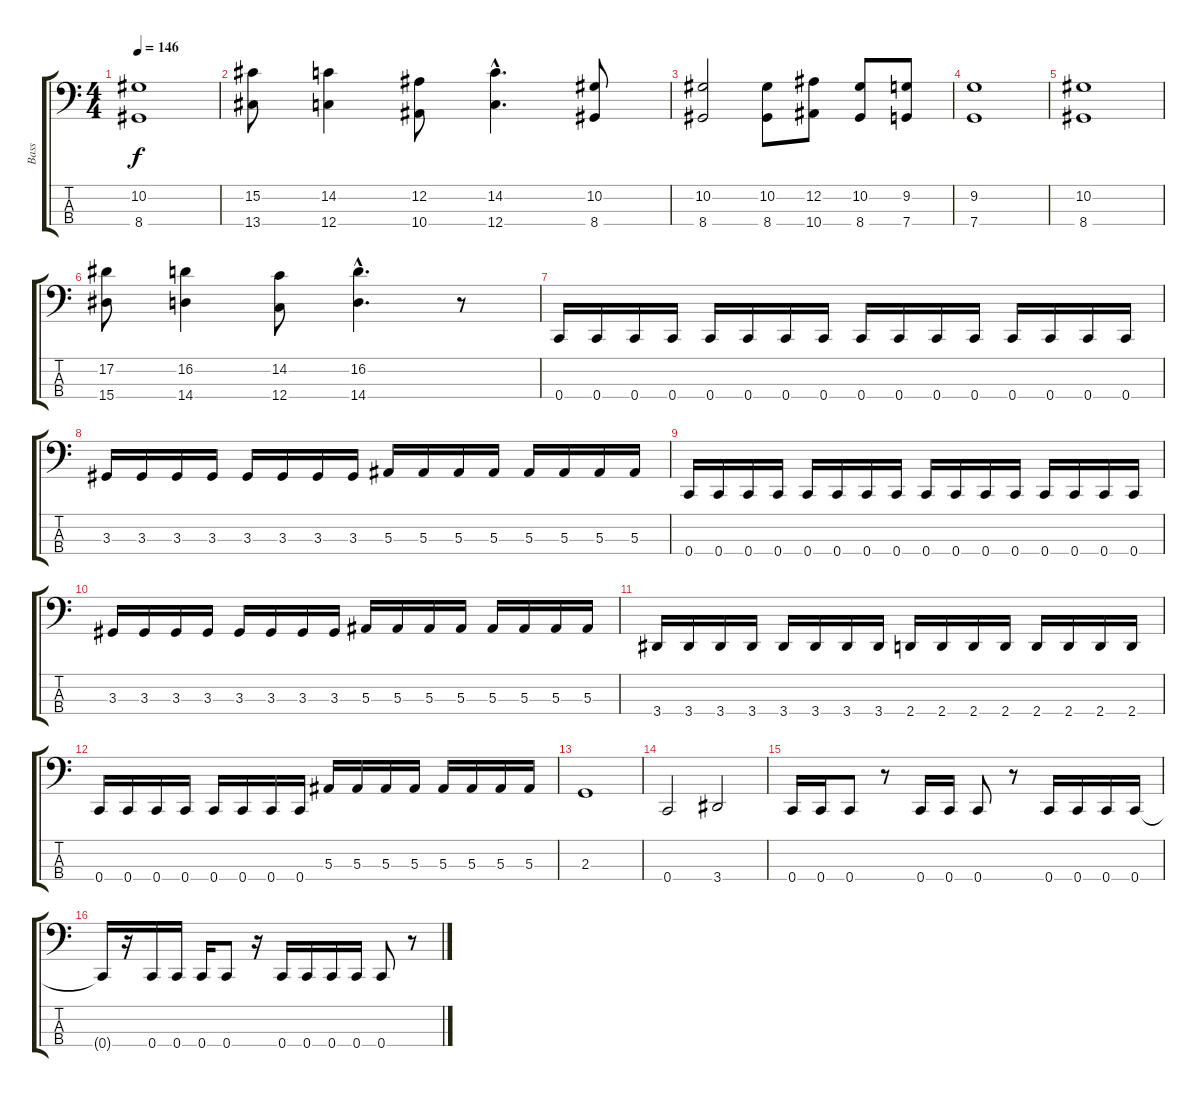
\track ("Bass" "Bass") {instrument electricbasspick}
\staff {score tabs}
\tuning (Eb2 Bb1 F1 C1) {hide}
\ts (4 4)
\tempo 146
\clef f4
\ks c
(10.2 8.4).1{dy f} |
(15.2 13.4).8 (14.2 12.4).4 (12.2 10.4).8 (14.2{hac} 12.4{hac}).4{d} (10.2 8.4).8 |
(10.2 8.4).2 (10.2 8.4).8 (12.2 10.4).8 (10.2 8.4).8 (9.2 7.4).8 |
(9.2 7.4).1 |
(10.2 8.4).1 |
(17.2 15.4).8 (16.2 14.4).4 (14.2 12.4).8 (16.2{hac} 14.4{hac}).4{d} r.8 |
0.4.16 0.4.16 0.4.16 0.4.16 0.4.16 0.4.16 0.4.16 0.4.16 0.4.16 0.4.16 0.4.16 0.4.16 0.4.16 0.4.16 0.4.16 0.4.16 |
3.3.16 3.3.16 3.3.16 3.3.16 3.3.16 3.3.16 3.3.16 3.3.16 5.3.16 5.3.16 5.3.16 5.3.16 5.3.16 5.3.16 5.3.16 5.3.16 |
0.4.16 0.4.16 0.4.16 0.4.16 0.4.16 0.4.16 0.4.16 0.4.16 0.4.16 0.4.16 0.4.16 0.4.16 0.4.16 0.4.16 0.4.16 0.4.16 |
3.3.16 3.3.16 3.3.16 3.3.16 3.3.16 3.3.16 3.3.16 3.3.16 5.3.16 5.3.16 5.3.16 5.3.16 5.3.16 5.3.16 5.3.16 5.3.16 |
3.4.16 3.4.16 3.4.16 3.4.16 3.4.16 3.4.16 3.4.16 3.4.16 2.4.16 2.4.16 2.4.16 2.4.16 2.4.16 2.4.16 2.4.16 2.4.16 |
0.4.16 0.4.16 0.4.16 0.4.16 0.4.16 0.4.16 0.4.16 0.4.16 5.3.16 5.3.16 5.3.16 5.3.16 5.3.16 5.3.16 5.3.16 5.3.16 |
2.3.1 |
0.4.2 3.4.2 |
0.4.16 0.4.16 0.4.8 r.8 0.4.16 0.4.16 0.4.8 r.8 0.4.16 0.4.16 0.4.16 0.4.16 |
0.4{t}.16 r.16 0.4.16 0.4.16 0.4.16 0.4.8 r.16 0.4.16 0.4.16 0.4.16 0.4.16 0.4.8 r.8
